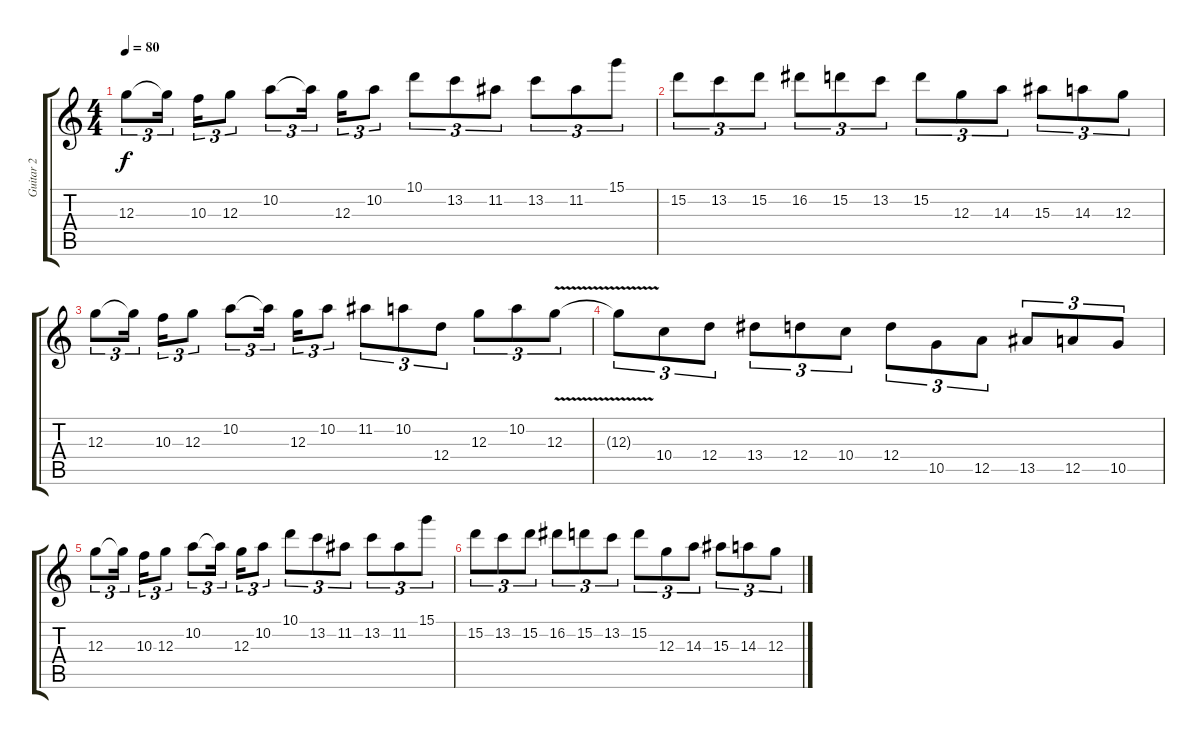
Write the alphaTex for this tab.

\track ("Guitar 2" "Guitar 2") {instrument distortionguitar}
\staff {score tabs}
\tuning (E4 B3 G3 D3 A2 D2) {hide}
\ts (4 4)
\tempo 80
\clef g2
\ks c
12.3.8{tu (3 2) dy f} 12.3{t}.16{tu (3 2)} 10.3.16{tu (3 2)} 12.3.8{tu (3 2)} 10.2.8{tu (3 2)} 10.2{t}.16{tu (3 2)} 12.3.16{tu (3 2)} 10.2.8{tu (3 2)} 10.1.8{tu (3 2)} 13.2.8{tu (3 2)} 11.2.8{tu (3 2)} 13.2.8{tu (3 2)} 11.2.8{tu (3 2)} 15.1.8{tu (3 2)} |
15.2.8{tu (3 2)} 13.2.8{tu (3 2)} 15.2.8{tu (3 2)} 16.2.8{tu (3 2)} 15.2.8{tu (3 2)} 13.2.8{tu (3 2)} 15.2.8{tu (3 2)} 12.3.8{tu (3 2)} 14.3.8{tu (3 2)} 15.3.8{tu (3 2)} 14.3.8{tu (3 2)} 12.3.8{tu (3 2)} |
12.3.8{tu (3 2)} 12.3{t}.16{tu (3 2)} 10.3.16{tu (3 2)} 12.3.8{tu (3 2)} 10.2.8{tu (3 2)} 10.2{t}.16{tu (3 2)} 12.3.16{tu (3 2)} 10.2.8{tu (3 2)} 11.2.8{tu (3 2)} 10.2.8{tu (3 2)} 12.4.8{tu (3 2)} 12.3.8{tu (3 2)} 10.2.8{tu (3 2)} 12.3{v}.8{tu (3 2)} |
12.3{t}.8{tu (3 2)} 10.4.8{tu (3 2)} 12.4.8{tu (3 2)} 13.4.8{tu (3 2)} 12.4.8{tu (3 2)} 10.4.8{tu (3 2)} 12.4.8{tu (3 2)} 10.5.8{tu (3 2)} 12.5.8{tu (3 2)} 13.5.8{tu (3 2)} 12.5.8{tu (3 2)} 10.5.8{tu (3 2)} |
12.3.8{tu (3 2)} 12.3{t}.16{tu (3 2)} 10.3.16{tu (3 2)} 12.3.8{tu (3 2)} 10.2.8{tu (3 2)} 10.2{t}.16{tu (3 2)} 12.3.16{tu (3 2)} 10.2.8{tu (3 2)} 10.1.8{tu (3 2)} 13.2.8{tu (3 2)} 11.2.8{tu (3 2)} 13.2.8{tu (3 2)} 11.2.8{tu (3 2)} 15.1.8{tu (3 2)} |
15.2.8{tu (3 2)} 13.2.8{tu (3 2)} 15.2.8{tu (3 2)} 16.2.8{tu (3 2)} 15.2.8{tu (3 2)} 13.2.8{tu (3 2)} 15.2.8{tu (3 2)} 12.3.8{tu (3 2)} 14.3.8{tu (3 2)} 15.3.8{tu (3 2)} 14.3.8{tu (3 2)} 12.3.8{tu (3 2)}
